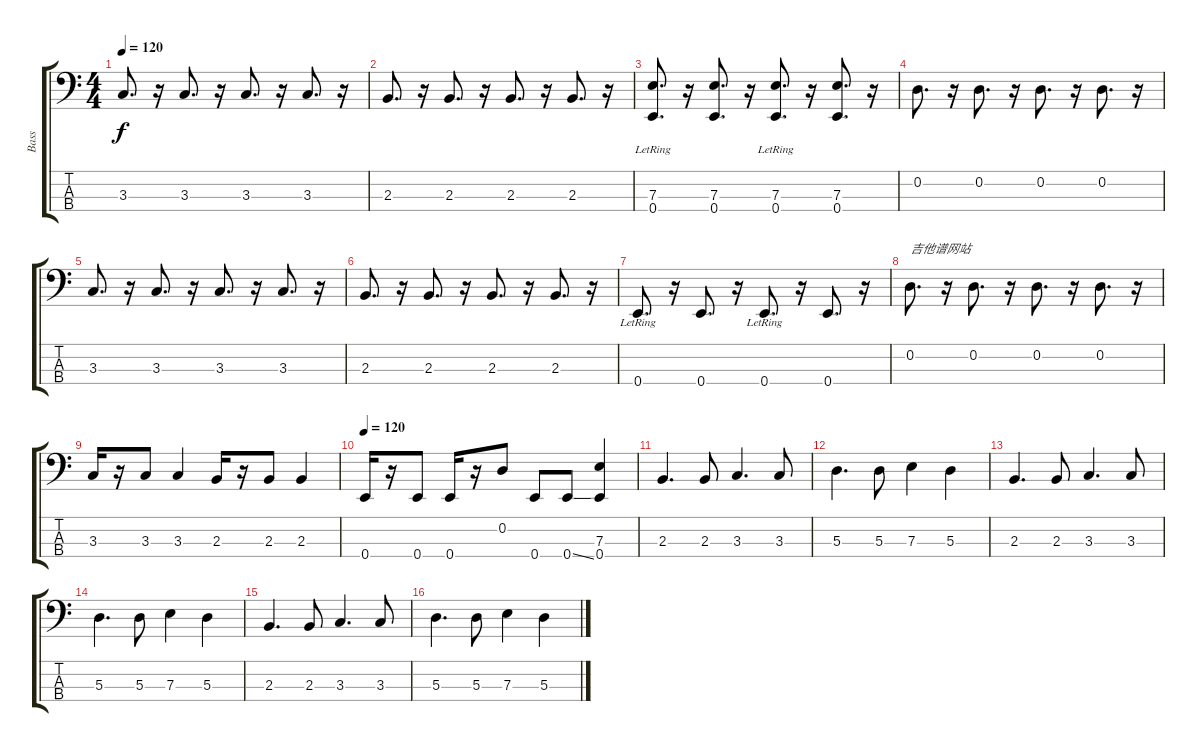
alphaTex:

\track ("Bass" "Bass") {instrument electricbassfinger}
\staff {score tabs}
\tuning (G2 D2 A1 E1) {hide}
\ts (4 4)
\tempo 120
\clef f4
\ks c
3.3.8{d dy f} r.16 3.3.8{d} r.16 3.3.8{d} r.16 3.3.8{d} r.16 |
2.3.8{d} r.16 2.3.8{d} r.16 2.3.8{d} r.16 2.3.8{d} r.16 |
(7.3 0.4{lr}).8{d} r.16 (7.3 0.4).8{d} r.16 (7.3 0.4{lr}).8{d} r.16 (7.3 0.4).8{d} r.16 |
0.2.8{d} r.16 0.2.8{d} r.16 0.2.8{d} r.16 0.2.8{d} r.16 |
3.3.8{d} r.16 3.3.8{d} r.16 3.3.8{d} r.16 3.3.8{d} r.16 |
2.3.8{d} r.16 2.3.8{d} r.16 2.3.8{d} r.16 2.3.8{d} r.16 |
0.4{lr}.8{d} r.16 0.4.8{d} r.16 0.4{lr}.8{d} r.16 0.4.8{d} r.16 |
0.2.8{d txt "吉他谱网站"} r.16 0.2.8{d} r.16 0.2.8{d} r.16 0.2.8{d} r.16 |
3.3.16 r.16 3.3.8 3.3.4 2.3.16 r.16 2.3.8 2.3.4 |
\tempo 120
0.4.16 r.16 0.4.8 0.4.16 r.16 0.2.8 0.4.8 0.4{ss}.8 (7.3 0.4).4 |
2.3.4{d} 2.3.8 3.3.4{d} 3.3.8 |
5.3.4{d} 5.3.8 7.3.4 5.3.4 |
2.3.4{d} 2.3.8 3.3.4{d} 3.3.8 |
5.3.4{d} 5.3.8 7.3.4 5.3.4 |
2.3.4{d} 2.3.8 3.3.4{d} 3.3.8 |
5.3.4{d} 5.3.8 7.3.4 5.3.4
